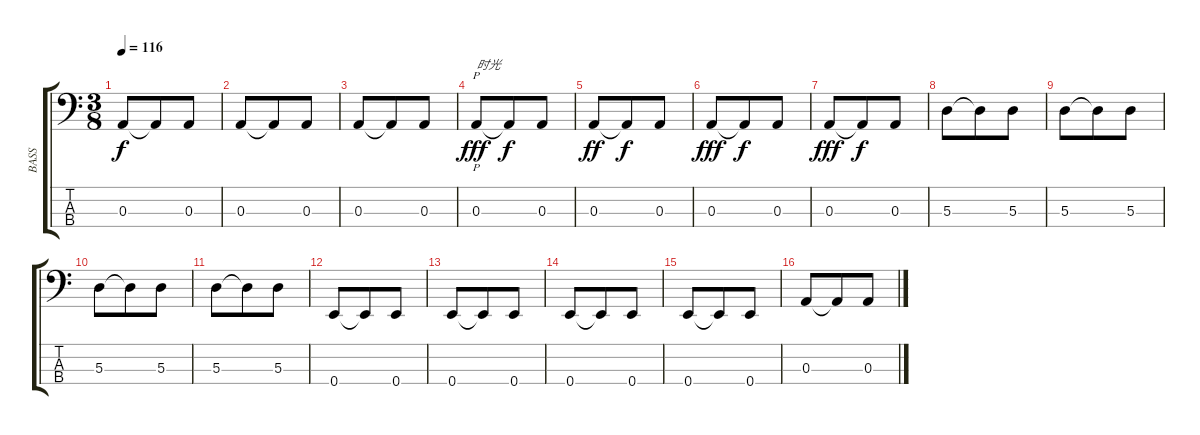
\track ("BASS" "BASS") {instrument acousticguitarnylon}
\staff {score tabs}
\tuning (G2 D2 A1 E1) {hide}
\ts (3 8)
\tempo 116
\clef f4
\ks c
0.3.8{dy f} 0.3{t}.8 0.3.8 |
0.3.8 0.3{t}.8 0.3.8 |
0.3.8 0.3{t}.8 0.3.8 |
0.3.8{p txt "时光" dy fff} 0.3{t}.8{dy f} 0.3.8 |
0.3.8{dy ff} 0.3{t}.8{dy f} 0.3.8 |
0.3.8{dy fff} 0.3{t}.8{dy f} 0.3.8 |
0.3.8{dy fff} 0.3{t}.8{dy f} 0.3.8 |
5.3.8 5.3{t}.8 5.3.8 |
5.3.8 5.3{t}.8 5.3.8 |
5.3.8 5.3{t}.8 5.3.8 |
5.3.8 5.3{t}.8 5.3.8 |
0.4.8 0.4{t}.8 0.4.8 |
0.4.8 0.4{t}.8 0.4.8 |
0.4.8 0.4{t}.8 0.4.8 |
0.4.8 0.4{t}.8 0.4.8 |
0.3.8 0.3{t}.8 0.3.8
